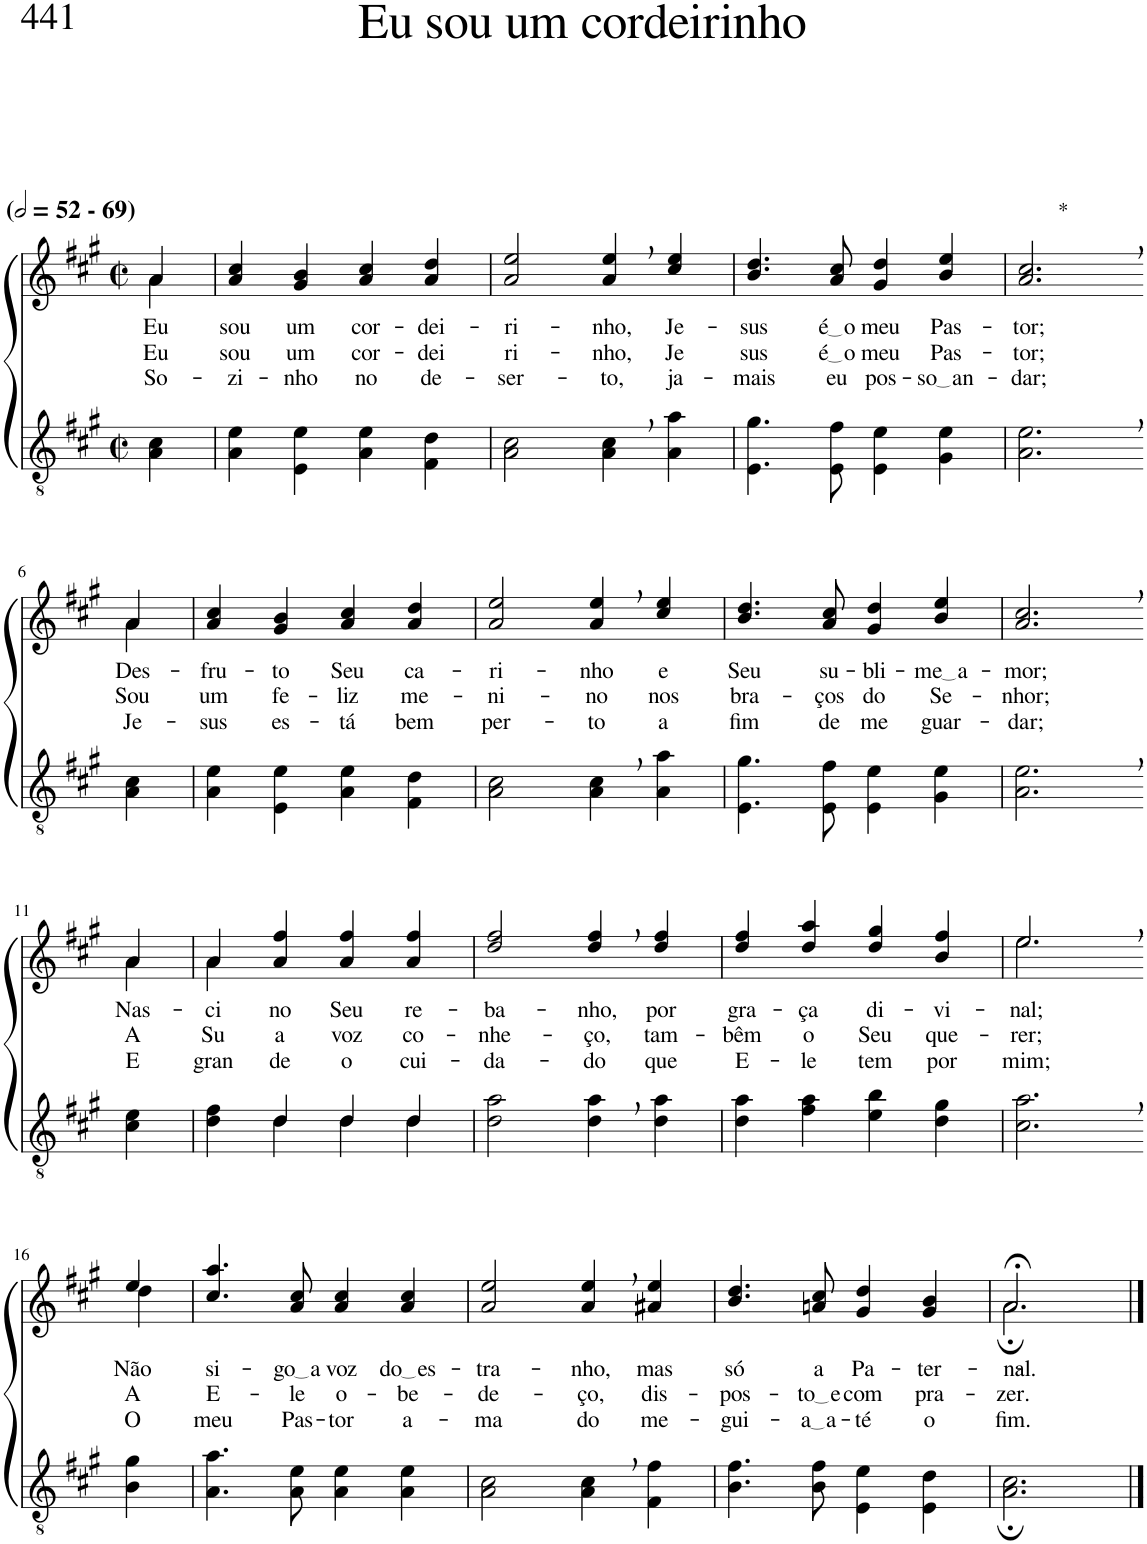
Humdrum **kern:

**kern	**kern	**text	**text	**text
*part2	*part1	*part1	*part1	*part1
*staff2	*staff1	*staff1	*staff1	*staff1
*I"Parte III e IV	*I"Parte I e II	*	*	*
*clefGv2	*clefG2	*	*	*
*Trd4c7	*Trd4c7	*	*	*
*k[f#c#g#]	*k[f#c#g#]	*	*	*
*M2/2	*M2/2	*	*	*
*met(c|)	*met(c|)	*	*	*
*MM104	*MM104	*	*	*
=1	=1	=1	=1	=1
!	!LO:TX:a:B:t=(	!	!	!
!	!LO:TX:a:B:t=- 69)	!	!	!
!	!	!LO:LY:b	!LO:LY:b	!LO:LY:b
*	*^	*	*	*
4A\ 4c#\	4a\	4a/	Eu	Eu	So-
=2	=2	=2	=2	=2	=2
!	!	!	!LO:LY:b	!LO:LY:b	!LO:LY:b
*	*v	*v	*	*	*
4A\ 4e\	4a/ 4cc#/	sou	sou	-zi-
!	!	!LO:LY:b	!LO:LY:b	!LO:LY:b
4E\ 4e\	4g#/ 4b/	um	um	-nho
!	!	!LO:LY:b	!LO:LY:b	!LO:LY:b
4A\ 4e\	4a/ 4cc#/	cor-	cor-	no
!	!	!LO:LY:b	!LO:LY:b	!LO:LY:b
4F#\ 4d\	4a/ 4dd/	-dei-	-dei	de-
=3	=3	=3	=3	=3
!	!	!LO:LY:b	!LO:LY:b	!LO:LY:b
2A\ 2c#\	2a/ 2ee/	-ri-	ri-	-ser-
!	!	!LO:LY:b	!LO:LY:b	!LO:LY:b
4A\, 4c#\,	4a/, 4ee/,	-nho,	-nho,	-to,
!	!	!LO:LY:b	!LO:LY:b	!LO:LY:b
4A\ 4a\	4cc#/ 4ee/	Je-	Je	ja-
=4	=4	=4	=4	=4
!	!	!LO:LY:b	!LO:LY:b	!LO:LY:b
4.E\ 4.g#\	4.b/ 4.dd/	-sus	sus	-mais
!	!	!LO:LY:b	!LO:LY:b	!LO:LY:b
8E\ 8f#\	8a/ 8cc#/	é o	é o	eu
!	!	!LO:LY:b	!LO:LY:b	!LO:LY:b
4E\ 4e\	4g#/ 4dd/	meu	meu	pos-
!	!	!LO:LY:b	!LO:LY:b	!LO:LY:b
4G#\ 4e\	4b/ 4ee/	Pas-	Pas-	so an
=5	=5	=5	=5	=5
!	!LO:TX:a:t=*	!	!	!
!	!	!LO:LY:b	!LO:LY:b	!LO:LY:b
2.A\, 2.e\,	2.a/, 2.cc#/,	-tor;	-tor;	-dar;
!!LO:LB:g=z
=6-	=6-	=6-	=6-	=6-
!	!	!LO:LY:b	!LO:LY:b	!LO:LY:b
*	*^	*	*	*
4A\ 4c#\	4a\	4a/	Des-	Sou	Je-
=7	=7	=7	=7	=7	=7
!	!	!	!LO:LY:b	!LO:LY:b	!LO:LY:b
*	*v	*v	*	*	*
4A\ 4e\	4a/ 4cc#/	-fru-	um	-sus
!	!	!LO:LY:b	!LO:LY:b	!LO:LY:b
4E\ 4e\	4g#/ 4b/	-to	fe-	es-
!	!	!LO:LY:b	!LO:LY:b	!LO:LY:b
4A\ 4e\	4a/ 4cc#/	Seu	-liz	-tá
!	!	!LO:LY:b	!LO:LY:b	!LO:LY:b
4F#\ 4d\	4a/ 4dd/	ca-	me-	bem
=8	=8	=8	=8	=8
!	!	!LO:LY:b	!LO:LY:b	!LO:LY:b
2A\ 2c#\	2a/ 2ee/	-ri-	-ni-	per-
!	!	!LO:LY:b	!LO:LY:b	!LO:LY:b
4A\, 4c#\,	4a/, 4ee/,	-nho	-no	-to
!	!	!LO:LY:b	!LO:LY:b	!LO:LY:b
4A\ 4a\	4cc#/ 4ee/	e	nos	a
=9	=9	=9	=9	=9
!	!	!LO:LY:b	!LO:LY:b	!LO:LY:b
4.E\ 4.g#\	4.b/ 4.dd/	Seu	bra-	fim
!	!	!LO:LY:b	!LO:LY:b	!LO:LY:b
8E\ 8f#\	8a/ 8cc#/	su-	-ços	de
!	!	!LO:LY:b	!LO:LY:b	!LO:LY:b
4E\ 4e\	4g#/ 4dd/	-bli-	do	me
!	!	!LO:LY:b	!LO:LY:b	!LO:LY:b
4G#\ 4e\	4b/ 4ee/	me a	Se-	guar-
=10	=10	=10	=10	=10
!	!	!LO:LY:b	!LO:LY:b	!LO:LY:b
2.A\, 2.e\,	2.a/, 2.cc#/,	-mor;	-nhor;	-dar;
!!LO:LB:g=z
=11-	=11-	=11-	=11-	=11-
*	*^	*	*	*
!	!	!	!LO:LY:b	!LO:LY:b	!LO:LY:b
4c#\ 4e\	4a/	4a\	Nas-	A	E
=12	=12	=12	=12	=12	=12
*^	*	*	*	*	*
!	!	!	!	!LO:LY:b	!LO:LY:b	!LO:LY:b
4d\ 4f#\	4ryy	4a/	4a\	-ci	Su-	gran-
!	!	!	!	!LO:LY:b	!LO:LY:b	!LO:LY:b
4d\	4d/	4a/ 4ff#/	2.ryy	no	-a	-de
!	!	!	!	!LO:LY:b	!LO:LY:b	!LO:LY:b
4d\	4d/	4a/ 4ff#/	.	Seu	voz	o
!	!	!	!	!LO:LY:b	!LO:LY:b	!LO:LY:b
4d\	4d/	4a/ 4ff#/	.	re-	co-	cui-
*	*	*v	*v	*	*	*
=13	=13	=13	=13	=13	=13
!	!	!	!LO:LY:b	!LO:LY:b	!LO:LY:b
*v	*v	*	*	*	*
2d\ 2a\	2dd/ 2ff#/	-ba-	-nhe-	-da-
!	!	!LO:LY:b	!LO:LY:b	!LO:LY:b
4d\, 4a\,	4dd/, 4ff#/,	-nho,	-ço,	-do
!	!	!LO:LY:b	!LO:LY:b	!LO:LY:b
4d\ 4a\	4dd/ 4ff#/	por	tam-	que
=14	=14	=14	=14	=14
!	!	!LO:LY:b	!LO:LY:b	!LO:LY:b
4d\ 4a\	4dd/ 4ff#/	gra-	-bêm	E-
!	!	!LO:LY:b	!LO:LY:b	!LO:LY:b
4f#\ 4a\	4dd/ 4aa/	-ça	o	-le
!	!	!LO:LY:b	!LO:LY:b	!LO:LY:b
4e\ 4b\	4dd/ 4gg#/	di-	Seu	tem
!	!	!LO:LY:b	!LO:LY:b	!LO:LY:b
4d\ 4g#\	4b/ 4ff#/	-vi-	que-	por
=15	=15	=15	=15	=15
!	!	!LO:LY:b	!LO:LY:b	!LO:LY:b
*	*^	*	*	*
2.c#\, 2.a\,	2.ee,\	2.ee/	-nal;	-rer;	mim;
!!LO:LB:g=z	!!
=16-	=16-	=16-	=16-	=16-	=16-
!	!	!	!LO:LY:b	!LO:LY:b	!LO:LY:b
4B\ 4g#\	4ee/	4dd\	Não	A	O
=17	=17	=17	=17	=17	=17
!	!	!	!LO:LY:b	!LO:LY:b	!LO:LY:b
*	*v	*v	*	*	*
4.A\ 4.a\	4.cc#/ 4.aa/	si-	E-	meu
!	!	!LO:LY:b	!LO:LY:b	!LO:LY:b
8A\ 8e\	8a/ 8cc#/	go a	-le	Pas-
!	!	!LO:LY:b	!LO:LY:b	!LO:LY:b
4A\ 4e\	4a/ 4cc#/	voz	o-	-tor
!	!	!LO:LY:b	!LO:LY:b	!LO:LY:b
4A\ 4e\	4a/ 4cc#/	do es	-be-	a-
=18	=18	=18	=18	=18
!	!	!LO:LY:b	!LO:LY:b	!LO:LY:b
2A\ 2c#\	2a/ 2ee/	-tra-	-de-	-ma
!	!	!LO:LY:b	!LO:LY:b	!LO:LY:b
4A\, 4c#\,	4a/, 4ee/,	-nho,	-ço,	do
!	!	!LO:LY:b	!LO:LY:b	!LO:LY:b
4F#\ 4f#\	4a#X/ 4ee/	mas	dis-	me-
=19	=19	=19	=19	=19
!	!	!LO:LY:b	!LO:LY:b	!LO:LY:b
4.B\ 4.f#\	4.b/ 4.dd/	só	-pos-	-gui-
!	!	!LO:LY:b	!LO:LY:b	!LO:LY:b
8B\ 8f#\	8an/ 8cc#/	a	to e	a a
!	!	!LO:LY:b	!LO:LY:b	!LO:LY:b
4E\ 4e\	4g#/ 4dd/	Pa-	com	-té
!	!	!LO:LY:b	!LO:LY:b	!LO:LY:b
4E\ 4d\	4g#/ 4b/	-ter-	pra-	o
=20	=20	=20	=20	=20
!	!	!LO:LY:b	!LO:LY:b	!LO:LY:b
*	*^	*	*	*
2.A\; 2.c#\;	2.a;<\	2.a;/	-nal.-	-zer.	fim.
*	*v	*v	*	*	*
==	==	==	==	==
*-	*-	*-	*-	*-
